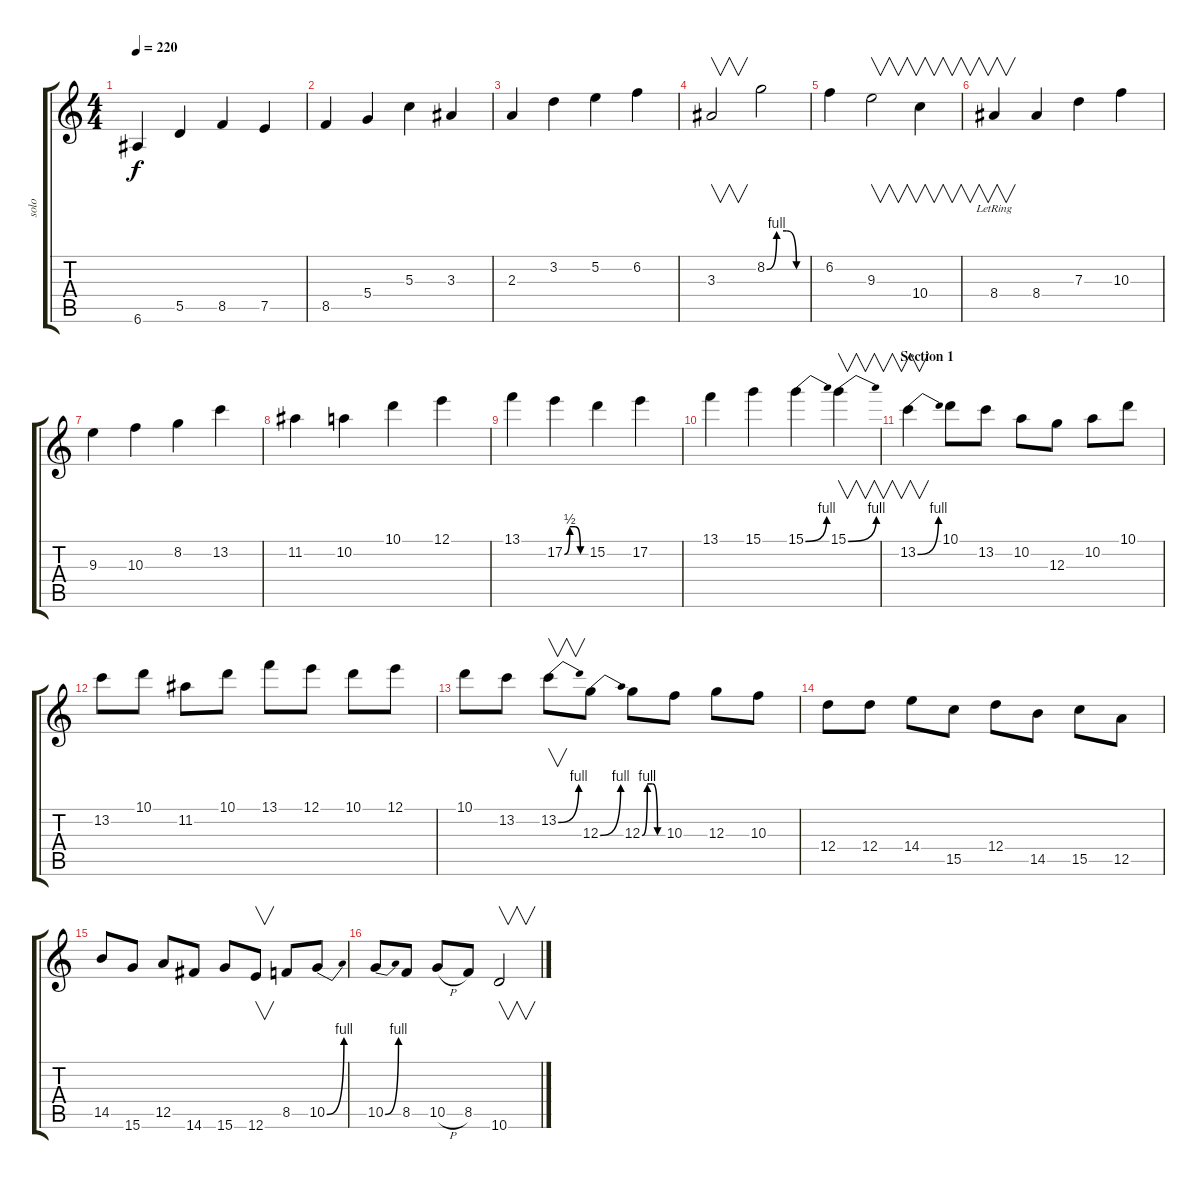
\track ("solo" "solo") {instrument distortionguitar}
\staff {score tabs}
\tuning (E4 B3 G3 D3 A2 E2) {hide}
\ts (4 4)
\tempo 220
\clef g2
\ks c
6.6.4{dy f instrument distortionguitar} 5.5.4 8.5.4 7.5.4 |
8.5.4 5.4.4 5.3.4 3.3.4 |
2.3.4 3.2.4 5.2.4 6.2.4 |
3.3.2{v} 8.2{be (custom 0 0 15 4 30 4 45 0 60 0)}.2 |
6.2.4 9.3.2{v} 10.4.4{v} |
8.4{lr}.4{v} 8.4.4 7.3.4 10.3.4 |
9.3.4 10.3.4 8.2.4 13.2.4 |
11.2.4 10.2.4 10.1.4 12.1.4 |
13.1.4 17.2{be (custom 0 0 15 2 30 2 45 0 60 0)}.4 15.2.4 17.2.4 |
13.1.4 15.1.4 15.1{be (bend 0 0 60 4)}.4 15.1{be (bend 0 0 60 4)}.4{v} |
\section ("" "Section 1")
13.2{be (bend 0 0 60 4)}.4{v} 10.1.8 13.2.8 10.2.8 12.3.8 10.2.8 10.1.8 |
13.2.8 10.1.8 11.2.8 10.1.8 13.1.8 12.1.8 10.1.8 12.1.8 |
10.1.8 13.2.8 13.2{be (bend 0 0 60 4)}.8{v} 12.3{be (bend 0 0 60 4)}.8 12.3{be (custom 0 0 15 4 30 4 45 0 60 0)}.8 10.3.8 12.3.8 10.3.8 |
12.4.8 12.4.8 14.4.8 15.5.8 12.4.8 14.5.8 15.5.8 12.5.8 |
14.5.8 15.6.8 12.5.8 14.6.8 15.6.8 12.6.8{v} 8.5.8 10.5{be (bend 0 0 60 4)}.8 |
10.5{be (bend 0 0 60 4)}.8 8.5.8 10.5{h}.8 8.5.8 10.6.2{v}
